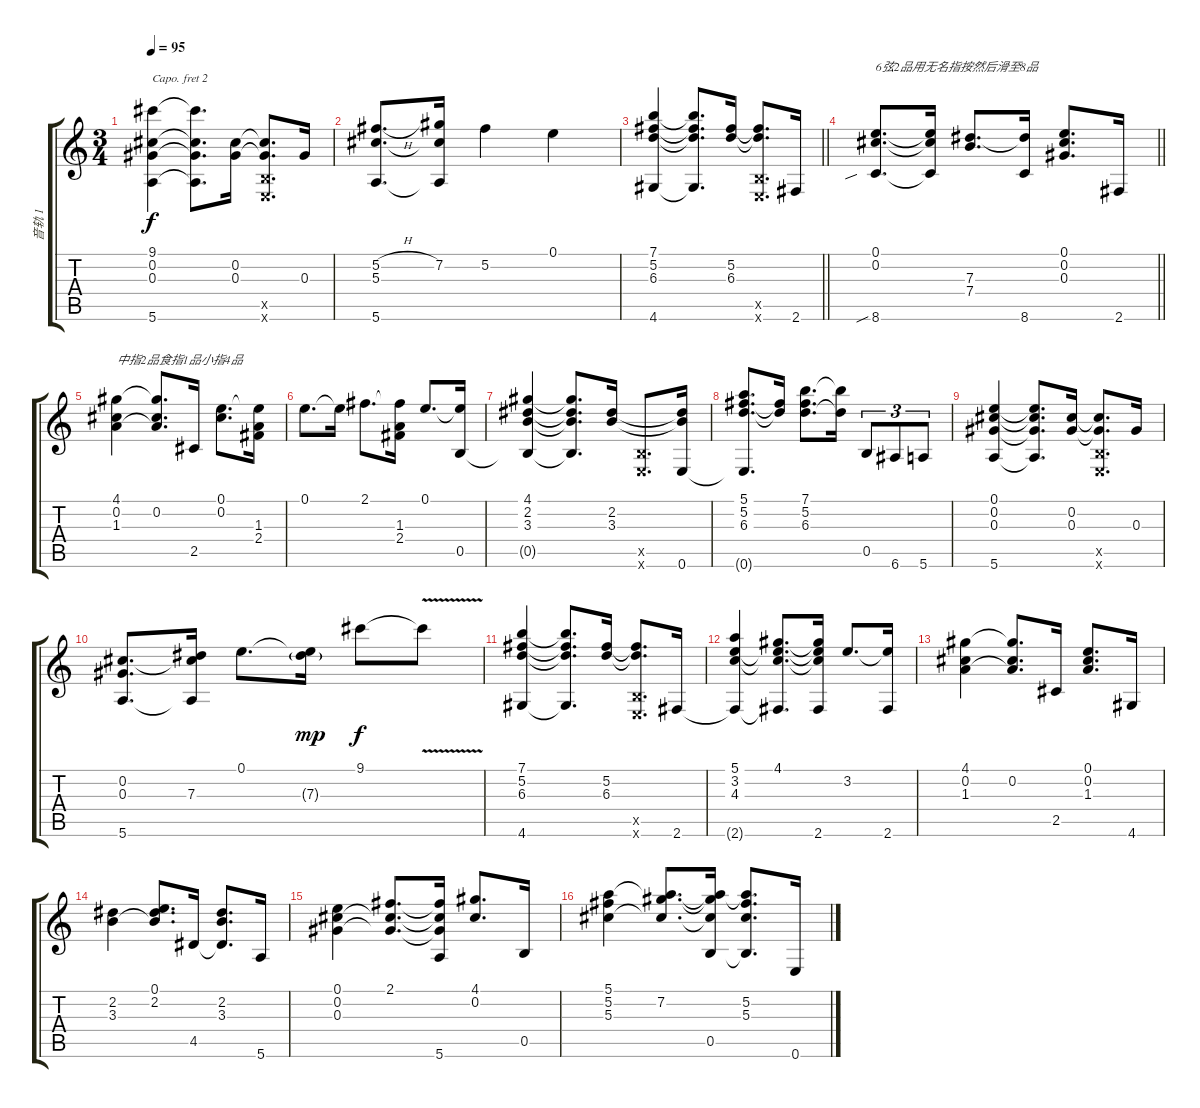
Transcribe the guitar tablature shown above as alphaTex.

\track ("音轨 1" "音轨 1") {instrument acousticguitarsteel}
\staff {score tabs}
\capo 2
\tuning (D4 B3 Gb3 D3 A2 D2) {hide}
\ts (3 4)
\tempo 95
\clef g2
\ks c
(9.1 0.2 0.3 5.6).4{dy f} (9.1{t} 0.2{t} 0.3{t} 5.6{t}).8{d} (0.2 0.3).16 (0.2{t} 0.3{t} 0.5{x} 0.6{x}).8{d} 0.3.16 |
(5.2{h} 5.3 5.6).8{d} (7.2 5.3{t} 5.6{t}).16 5.2.4 0.1.4 |
\barLineRight lightlight
(7.1 5.2 6.3 4.6).4 (7.1{t} 5.2{t} 6.3{t} 4.6{t}).8{d} (5.2 6.3).16 (5.2{t} 6.3{t} 0.5{x} 0.6{x}).8{d} 2.6.16 |
\section ("" "")
\barLineRight lightlight
(0.1 0.2 8.6{sib}).8{d txt "6弦2品用无名指按然后滑至8品"} (0.1{t} 0.2{t} 8.6{t}).16 (7.3 7.4).8{d} (7.3{t} 8.6).16 (0.1 0.2 0.3).8{d} 2.6.16 |
\section ("" "")
(4.1 0.2 1.3).4{txt "中指2品食指1品小指4品"} (4.1{t} 0.2 1.3{t}).8{d} 2.5.16 (0.1 0.2).8{d} (0.1{t} 1.3 2.4).16 |
0.1.8{d} 0.1{t}.16 2.1.8{d} (2.1{t} 1.3 2.4).16 0.1.8{d} (0.1{t} 0.5).16 |
(4.1 2.2 3.3 0.5{t}).4 (4.1{t} 2.2{t} 3.3{t} 0.5{t}).8{d} (2.2 3.3).16 (0.5{x} 0.6{x}).8{d} (2.2{t} 3.3{t} 0.6).16 |
(5.1 5.2 6.3 0.6{t}).8{d} (5.2{t} 6.3{t}).16 (7.1 5.2 6.3).8{d} (7.1{t} 6.3{t}).16 0.5.8{tu (3 2)} 6.6.8{tu (3 2)} 5.6.8{tu (3 2)} |
(0.1 0.2 0.3 5.6).4 (0.1{t} 0.2{t} 0.3{t} 5.6{t}).8{d} (0.2 0.3).16 (0.2{t} 0.3{t} 0.5{x} 0.6{x}).8{d} 0.3.16 |
(0.2 0.3 5.6).8{d} (0.2{t} 7.3 5.6{t}).16 0.1.8{d} (0.1{t} 7.3{g}).16{dy mp} 9.1.8{dy f} 9.1{v t}.8 |
(7.1 5.2 6.3 4.6).4 (7.1{t} 5.2{t} 6.3{t} 4.6{t}).8{d} (5.2 6.3).16 (5.2{t} 6.3{t} 0.5{x} 0.6{x}).8{d} 2.6.16 |
(5.1 3.2 4.3 2.6{t}).4 (4.1 3.2{t} 4.3{t} 2.6{t}).8{d} (4.1{t} 3.2{t} 4.3{t} 2.6).16 3.2.8{d} (3.2{t} 2.6).16 |
(4.1 0.2 1.3).4 (4.1{t} 0.2 1.3{t}).8{d} 2.5.16 (0.1 0.2 1.3).8{d} 4.6.16 |
(2.2 3.3).4 (0.1 2.2 3.3{t}).8{d} 4.5.16 (2.2 3.3 4.5{t}).8{d} 5.6.16 |
(0.1 0.2 0.3).4 (2.1 0.2{t} 0.3{t}).8{d} (2.1{t} 0.2{t} 0.3{t} 5.6).16 (4.1 0.2).8{d} 0.5.16 |
(5.1 5.2 5.3).4 (5.1{t} 7.2 5.3{t}).8{d} (5.1{t} 7.2{t} 5.3{t} 0.5).16 (5.1{t} 5.2 5.3 0.5{t}).8{d} 0.6.16
